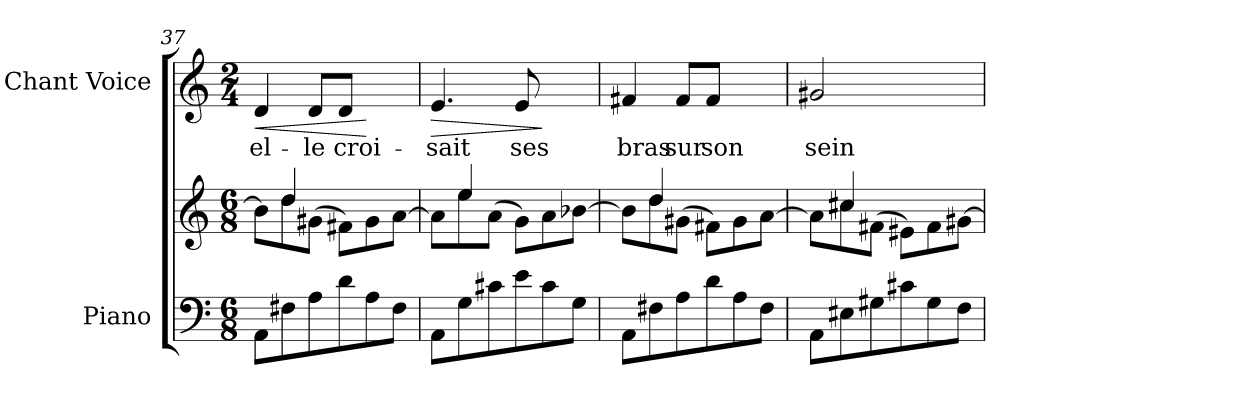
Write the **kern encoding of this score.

**kern	**kern	**kern	**text	**dynam
*part2	*part2	*part1	*part1	*part1
*staff3	*staff2	*staff1	*staff1	*staff1
*I"Piano	*	*I"Chant Voice	*	*
*I'Pno	*	*	*	*
*clefF4	*clefG2	*clefG2	*	*
*k[]	*k[]	*k[]	*	*
*M6/8	*M6/8	*M2/4	*	*
=37	=37	=37	=37	=37
*	*^	*	*	*
!	!	!	!	!	!LO:HP:b
8AA\L	8b-\L]	8ryy	4d/	el-	<
8F#X\	8dd\	4dd/	.	.	.
8A\	(>8g#X\J	.	8d/L	-le	.
8d\	8f#X\L)	4.ryy	8d/J	croi-	.
8A\	8g#\	.	4ryy	.	[
8F#\J	[>8a\J	.	.	.	.
=38	=38	=38	=38	=38	=38
!	!	!	!	!	!LO:HP:b
8AA\L	8a\L]	8ryy	4.e/	-sait	>
8G\	8ee\	4ee/	.	.	.
8c#X\	(>8a\J	.	.	.	.
8e\	8g\L)	4.ryy	8e/	ses	.
8c#\	8a\	.	4ryy	.	]
8G\J	[>8b-X\J	.	.	.	.
=39	=39	=39	=39	=39	=39
8AA\L	8b-\L]	8ryy	4f#X/	bras	.
8F#X\	8dd\	4dd/	.	.	.
8A\	(>8g#X\J	.	8f#/L	sur	.
8d\	8f#X\L)	4.ryy	8f#/J	son	.
8A\	8g#\	.	4ryy	.	.
8F#\J	[>8a\J	.	.	.	.
=40	=40	=40	=40	=40	=40
8AA\L	8a\L]	8ryy	2g#X/	sein	.
8E#X\	8cc#X\	4cc#/	.	.	.
8G#X\	(>8f#X\J	.	.	.	.
8c#X\	8e#X\L)	4.ryy	.	.	.
8G#\	8f#\	.	4ryy	.	.
8F\J	[>8g#X\J	.	.	.	.
*	*v	*v	*	*	*
=	=	=	=	=
*-	*-	*-	*-	*-
